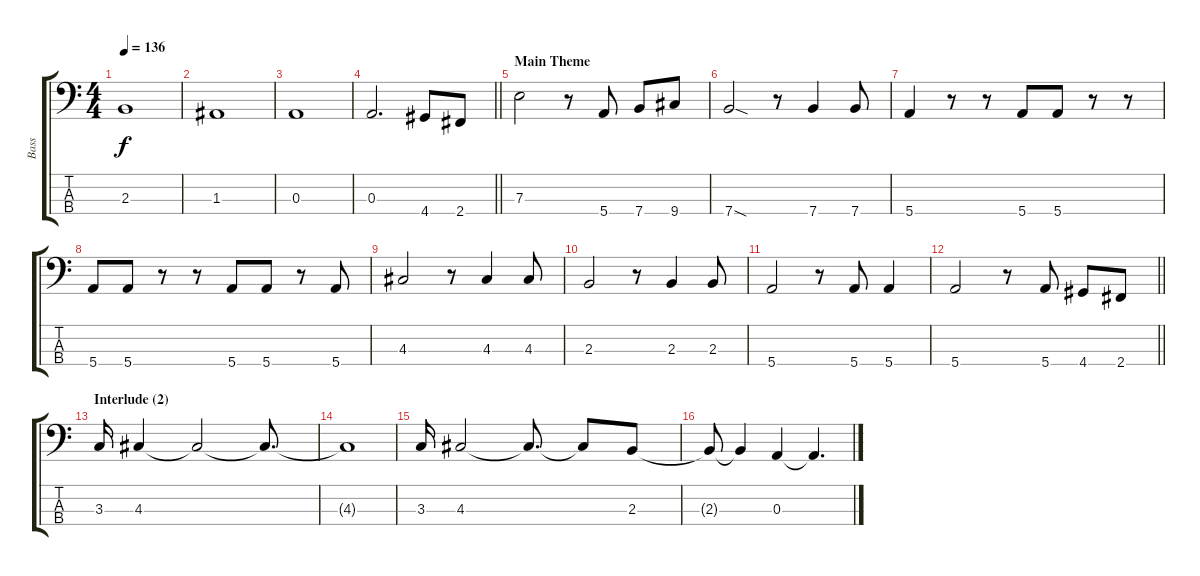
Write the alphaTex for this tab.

\track ("Bass" "Bass") {instrument electricbasspick}
\staff {score tabs}
\tuning (G2 D2 A1 E1) {hide}
\ts (4 4)
\tempo 136
\clef f4
\ks c
2.3.1{dy f} |
1.3.1 |
0.3.1 |
\barLineRight lightlight
0.3.2{d} 4.4.8 2.4.8 |
\section ("" "Main Theme")
7.3.2 r.8 5.4.8 7.4.8 9.4.8 |
7.4{sod}.2 r.8 7.4.4 7.4.8 |
5.4.4 r.8 r.8 5.4.8 5.4.8 r.8 r.8 |
5.4.8 5.4.8 r.8 r.8 5.4.8 5.4.8 r.8 5.4.8 |
4.3.2 r.8 4.3.4 4.3.8 |
2.3.2 r.8 2.3.4 2.3.8 |
5.4.2 r.8 5.4.8 5.4.4 |
\barLineRight lightlight
5.4.2 r.8 5.4.8 4.4.8 2.4.8 |
\section ("" "Interlude (2)")
3.3.16 4.3.4 4.3{t}.2 4.3{t}.8{d} |
4.3{t}.1 |
3.3.16 4.3.2 4.3{t}.8{d} 4.3{t}.8 2.3.8 |
2.3{t}.8 2.3{t}.4 0.3.4 0.3{t}.4{d}
